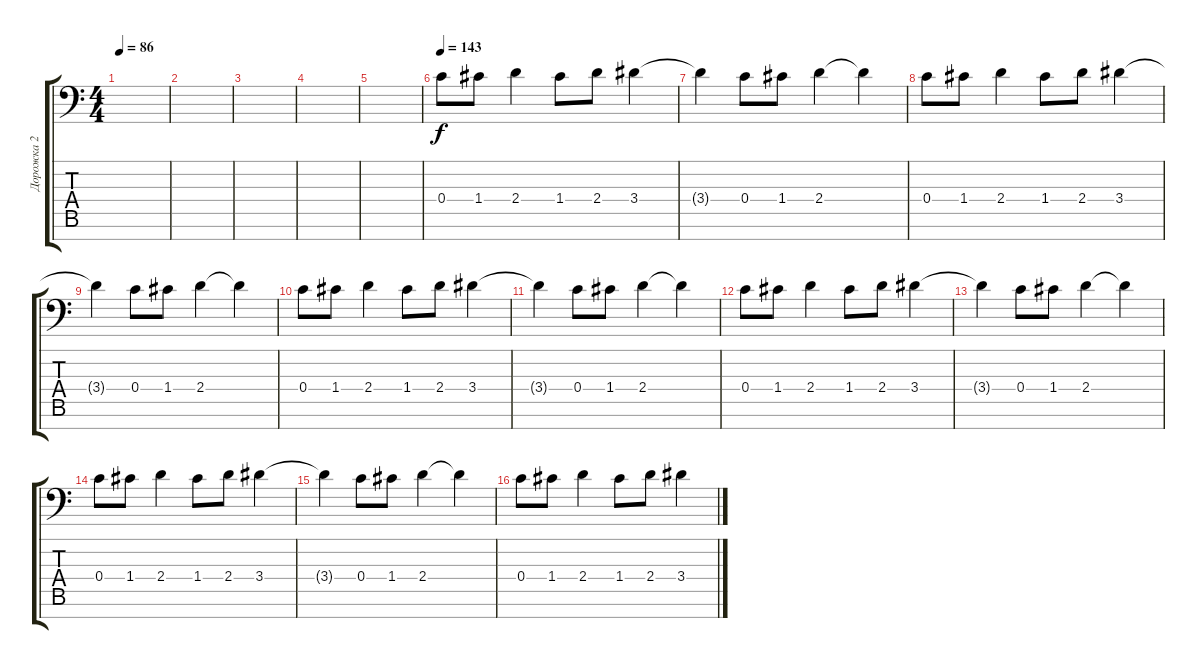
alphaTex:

\track ("Дорожка 2" "Дорожка 2") {instrument overdrivenguitar}
\staff {score tabs}
\tuning (D4 A3 F3 C3 G2 D2 A1) {hide}
\ts (4 4)
\tempo 86
\clef f4
\ks c
|
|
|
|
|
\tempo 143
0.4.8{volume 16 instrument electricguitarjazz} 1.4.8 2.4.4 1.4.8 2.4.8 3.4.4 |
3.4{t}.4 0.4.8 1.4.8 2.4.4 2.4{t}.4 |
0.4.8 1.4.8 2.4.4 1.4.8 2.4.8 3.4.4 |
3.4{t}.4 0.4.8 1.4.8 2.4.4 2.4{t}.4 |
0.4.8 1.4.8 2.4.4 1.4.8 2.4.8 3.4.4 |
3.4{t}.4 0.4.8 1.4.8 2.4.4 2.4{t}.4 |
0.4.8 1.4.8 2.4.4 1.4.8 2.4.8 3.4.4 |
3.4{t}.4 0.4.8 1.4.8 2.4.4 2.4{t}.4 |
0.4.8 1.4.8 2.4.4 1.4.8 2.4.8 3.4.4 |
3.4{t}.4 0.4.8 1.4.8 2.4.4 2.4{t}.4 |
0.4.8 1.4.8 2.4.4 1.4.8 2.4.8 3.4.4
